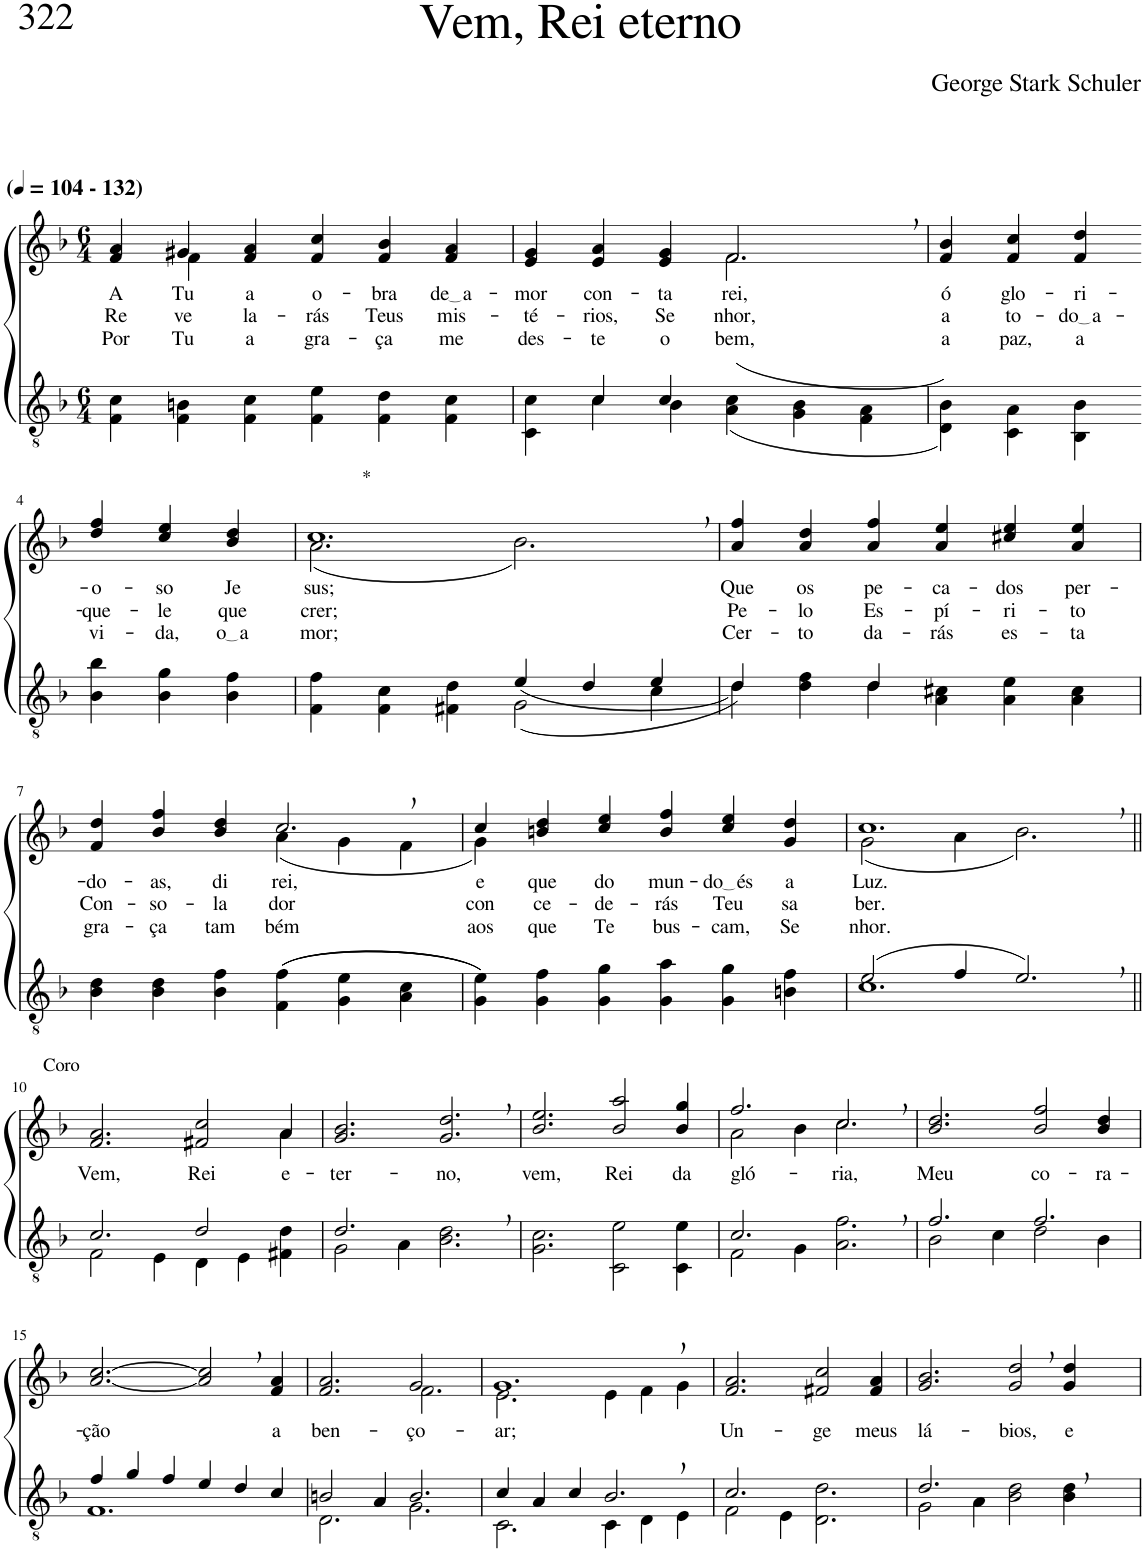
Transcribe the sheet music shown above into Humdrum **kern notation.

**kern	**kern	**text	**text	**text
*part2	*part1	*part1	*part1	*part1
*staff2	*staff1	*staff1	*staff1	*staff1
*I"Parte III e IV	*I"Parte I e II	*	*	*
*clefGv2	*clefG2	*	*	*
*Trd3c5	*Trd3c5	*	*	*
*k[b-]	*k[b-]	*	*	*
*M6/4	*M6/4	*	*	*
*MM104	*MM104	*	*	*
=1	=1	=1	=1	=1
!	!LO:TX:a:B:t=(	!	!	!
!	!LO:TX:a:B:t=- 132)	!	!	!
!	!	!LO:LY:b	!LO:LY:b	!LO:LY:b
*	*^	*	*	*
4F\ 4c\	4f/ 4a/	4ryy	A	Re-	Por
!	!	!	!LO:LY:b	!LO:LY:b	!LO:LY:b
4F\ 4Bn\	4g#X/	4f\	Tu-	-ve-	Tu-
!	!	!	!LO:LY:b	!LO:LY:b	!LO:LY:b
4F\ 4c\	4f/ 4a/	1ryy	-a	-la-	-a
!	!	!	!LO:LY:b	!LO:LY:b	!LO:LY:b
4F\ 4e\	4f/ 4cc/	.	o-	-rás	gra-
!	!	!	!LO:LY:b	!LO:LY:b	!LO:LY:b
4F\ 4d\	4f/ 4b-/	.	-bra	Teus	-ça
!	!	!	!LO:LY:b	!LO:LY:b	!LO:LY:b
4F\ 4c\	4f/ 4a/	.	de a	mis-	me
=2	=2	=2	=2	=2	=2
*^	*	*	*	*	*
!	!	!	!	!LO:LY:b	!LO:LY:b	!LO:LY:b
4ryy	4C\ 4c\	4e/ 4g/	2.ryy	-mor	-té-	des-
!	!	!	!	!LO:LY:b	!LO:LY:b	!LO:LY:b
4c/	4c\	4e/ 4a/	.	con-	-rios,	-te
!	!	!	!	!LO:LY:b	!LO:LY:b	!LO:LY:b
4c/	4B-\	4e/ 4g/	.	-ta-	Se-	o
!	!	!	!	!LO:LY:b	!LO:LY:b	!LO:LY:b
2.ryy	((4A\ 4c\	2.f,/	2.f\	-rei,	-nhor,	bem,
.	4G\ 4B-\	.	.	.	.	.
.	4F\ 4A\	.	.	.	.	.
*	*	*v	*v	*	*	*
=3	=3	=3	=3	=3	=3
!	!	!	!LO:LY:b	!LO:LY:b	!LO:LY:b
*v	*v	*	*	*	*
4D\ 4B-\))	4f/ 4b-/	ó	a	a
!	!	!LO:LY:b	!LO:LY:b	!LO:LY:b
4C\ 4A\	4f/ 4cc/	glo-	to-	paz,
!	!	!LO:LY:b	!LO:LY:b	!LO:LY:b
4BB-\ 4B-\	4f/ 4dd/	-ri-	do a	a
!!LO:LB:g=z
=4-	=4-	=4-	=4-	=4-
!	!	!LO:LY:b	!LO:LY:b	!LO:LY:b
4B-\ 4b-\	4dd/ 4ff/	-o-	-que-	vi-
!	!	!LO:LY:b	!LO:LY:b	!LO:LY:b
4B-\ 4g\	4cc/ 4ee/	-so	-le	-da,
!	!	!LO:LY:b	!LO:LY:b	!LO:LY:b
4B-\ 4f\	4b-/ 4dd/	Je-	que	o a
=5	=5	=5	=5	=5
*^	*^	*	*	*
!	!	!LO:TX:a:t=*	!	!	!	!
!	!	!	!	!LO:LY:b	!LO:LY:b	!LO:LY:b
2.ryy	4F\ 4f\	1.cc,	(2.a\	-sus;	crer;	mor;
.	4F\ 4c\	.	.	.	.	.
.	4F#X\ 4d\	.	.	.	.	.
(4e/	(2G\	.	2.b-\)	.	.	.
4d/	.	.	.	.	.	.
4e/	4c\	.	.	.	.	.
*	*	*v	*v	*	*	*
=6	=6	=6	=6	=6	=6
!	!	!	!LO:LY:b	!LO:LY:b	!LO:LY:b
4d/)	4d\)	4a/ 4ff/	Que	Pe-	Cer-
!	!	!	!LO:LY:b	!LO:LY:b	!LO:LY:b
4ryy	4d\ 4f\	4a/ 4dd/	os	-lo	-to
!	!	!	!LO:LY:b	!LO:LY:b	!LO:LY:b
4d/	4d\	4a/ 4ff/	pe-	Es-	da-
!	!	!	!LO:LY:b	!LO:LY:b	!LO:LY:b
2.ryy	4A\ 4c#X\	4a/ 4ee/	-ca-	-pí-	-rás
!	!	!	!LO:LY:b	!LO:LY:b	!LO:LY:b
.	4A\ 4e\	4cc#X/ 4ee/	-dos	-ri-	es-
!	!	!	!LO:LY:b	!LO:LY:b	!LO:LY:b
.	4A\ 4c#\	4a/ 4ee/	per-	-to	-ta
!!LO:LB:g=z
=7	=7	=7	=7	=7	=7
!	!	!	!LO:LY:b	!LO:LY:b	!LO:LY:b
*v	*v	*^	*	*	*
4B-\ 4d\	4f/ 4dd/	2.ryy	-do-	Con-	gra-
!	!	!	!LO:LY:b	!LO:LY:b	!LO:LY:b
4B-\ 4d\	4b-/ 4ff/	.	-as,	-so-	-ça
!	!	!	!LO:LY:b	!LO:LY:b	!LO:LY:b
4B-\ 4f\	4b-/ 4dd/	.	di-	-la-	tam-
!	!	!	!LO:LY:b	!LO:LY:b	!LO:LY:b
((4F\ 4f\	2.cc,/	(4a\	-rei,	-dor	-bém
4G\ 4e\	.	4g\	.	.	.
4A\ 4c\	.	4f\	.	.	.
=8	=8	=8	=8	=8	=8
!	!	!	!LO:LY:b	!LO:LY:b	!LO:LY:b
4G\ 4e\))	4cc/	4g\)	e	con-	aos
!	!	!	!LO:LY:b	!LO:LY:b	!LO:LY:b
4G\ 4f\	4bn/ 4dd/	1ryy	que	-ce-	que
!	!	!	!LO:LY:b	!LO:LY:b	!LO:LY:b
4G\ 4g\	4cc/ 4ee/	.	do	-de-	Te
!	!	!	!LO:LY:b	!LO:LY:b	!LO:LY:b
4G\ 4a\	4b/ 4ff/	.	mun-	-rás	bus-
!	!	!	!LO:LY:b	!LO:LY:b	!LO:LY:b
4G\ 4g\	4cc/ 4ee/	.	do és	Teu	-cam,
!	!	!	!LO:LY:b	!LO:LY:b	!LO:LY:b
4Bn\ 4f\	4g/ 4dd/	4ryy	a	sa-	Se-
=9	=9	=9	=9	=9	=9
*^	*	*	*	*	*
!	!	!	!	!LO:LY:b	!LO:LY:b	!LO:LY:b
(2e/	1.c	1.cc,	(2g\	Luz.	-ber.	-nhor.
4f/	.	.	4a\	.	.	.
2.e,/)	.	.	2.b-\)	.	.	.
!!LO:LB:g=z	!!
=10||	=10||	=10||	=10||	=10||	=10||	=10||
!	!	!LO:TX:a:t=Coro	!	!	!	!
!	!	!	!	!LO:LY:b	!	!
2.c/	2F\	1ryy	2.f/ 2.a/	Vem,	.	.
.	4E\	.	.	.	.	.
!	!	!	!	!LO:LY:b	!	!
2d/	4D\	.	2f#X/ 2cc/	Rei	.	.
.	4E\	4ryy	.	.	.	.
!	!	!	!	!LO:LY:b	!	!
4ryy	4F#X\ 4d\	4a\	4a/	e-	.	.
=11	=11	=11	=11	=11	=11	=11
!	!	!	!	!LO:LY:b	!	!
*	*	*v	*v	*	*	*
2.d/	2G\	2.g/ 2.b-/	-ter-	.	.
.	4A\	.	.	.	.
!	!	!	!LO:LY:b	!	!
2.ryy	2.B-\ 2.d\	2.g/, 2.dd/,	-no,	.	.
=12	=12	=12	=12	=12	=12
!	!	!	!LO:LY:b	!	!
*v	*v	*	*	*	*
2.G\ 2.c\	2.b-/ 2.ee/	vem,	.	.
!	!	!LO:LY:b	!	!
2C\ 2e\	2b-/ 2aa/	Rei	.	.
!	!	!LO:LY:b	!	!
4C\ 4e\	4b-/ 4gg/	da	.	.
=13	=13	=13	=13	=13
*^	*^	*	*	*
!	!	!	!	!LO:LY:b	!	!
2.c/	2F\	2.ff/	2a\	gló-	.	.
.	4G\	.	4b-\	.	.	.
!	!	!	!	!LO:LY:b	!	!
2.ryy	2.A\ 2.f\	2.cc,/	2.cc\	-ria,	.	.
=14	=14	=14	=14	=14	=14	=14
!	!	!	!	!LO:LY:b	!	!
*	*	*v	*v	*	*	*
2.f/	2B-\	2.b-/ 2.dd/	Meu	.	.
.	4c\	.	.	.	.
!	!	!	!LO:LY:b	!	!
2.f/	2d\	2b-/ 2ff/	co-	.	.
!	!	!	!LO:LY:b	!	!
.	4B-\	4b-/ 4dd/	-ra-	.	.
!!LO:LB:g=z
=15	=15	=15	=15	=15	=15
!	!	!	!LO:LY:b	!	!
4f/	1.F	[2.a/ [2.cc/	-ção	.	.
4g/	.	.	.	.	.
4f/	.	.	.	.	.
4e/	.	2a/], 2cc/],	.	.	.
4d/	.	.	.	.	.
!	!	!	!LO:LY:b	!	!
4c/	.	4f/ 4a/	a-	.	.
=16	=16	=16	=16	=16	=16
*	*	*^	*	*	*
!	!	!	!	!LO:LY:b	!	!
2Bn/	2.D\	2.ryy	2.f/ 2.a/	-ben-	.	.
4A/	.	.	.	.	.	.
!	!	!	!	!LO:LY:b	!	!
2.B/	2.G\	2g/	2.f\	-ço-	.	.
.	.	4ryy	.	.	.	.
=17	=17	=17	=17	=17	=17	=17
!	!	!	!	!LO:LY:b	!	!
4c/	2.C\	1.g,	2.e\	-ar;	.	.
4A/	.	.	.	.	.	.
4c/	.	.	.	.	.	.
2.B-,/	4C\	.	4e\	.	.	.
.	4D\	.	4f\	.	.	.
.	4E\	.	4g\	.	.	.
=18	=18	=18	=18	=18	=18	=18
!	!	!	!	!LO:LY:b	!	!
*	*	*v	*v	*	*	*
2.c/	2F\	2.f/ 2.a/	Un-	.	.
.	4E\	.	.	.	.
!	!	!	!LO:LY:b	!	!
2.ryy	2.D\ 2.d\	2f#X/ 2cc/	-ge	.	.
!	!	!	!LO:LY:b	!	!
.	.	4f#/ 4a/	meus	.	.
=19	=19	=19	=19	=19	=19
!	!	!	!LO:LY:b	!	!
2.d/	2G\	2.g/ 2.b-/	lá-	.	.
.	4A\	.	.	.	.
!	!	!	!LO:LY:b	!	!
2.ryy	2B-\ 2d\	2g/, 2dd/,	-bios,	.	.
!	!	!	!LO:LY:b	!	!
.	4B-\ 4d\	4g/ 4dd/	e	.	.
*v	*v	*	*	*	*
=	=	=	=	=
*-	*-	*-	*-	*-
